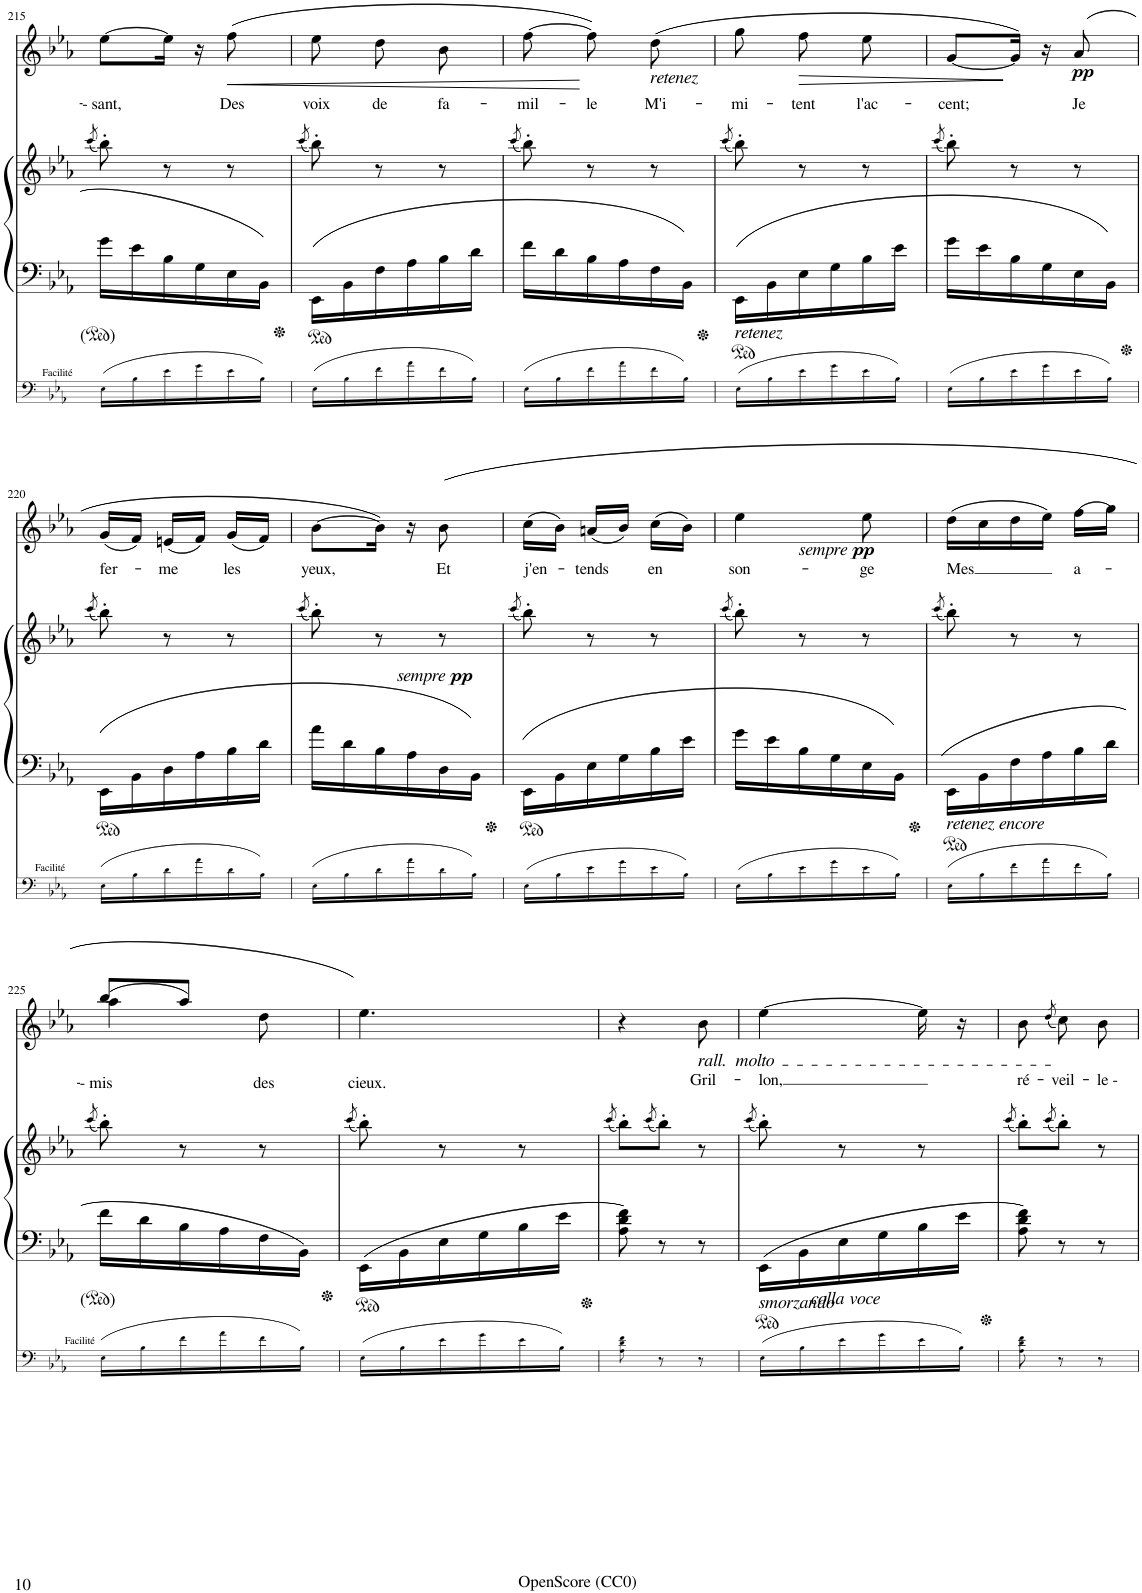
**kern	**kern	**kern	**dynam	**kern	**text	**dynam	**kern
*part4	*part3	*part3	*part3	*part2	*part2	*part2	*part1
*staff5	*staff4	*staff3	*staff3/4	*staff2	*staff2	*staff2	*staff1
*I"Facilité	*I"Piano	*	*	*I"Voice	*	*	*I"Soprano
*	*I'Pno	*	*	*	*	*	*
!!LO:PB:g=z
*clefF4	*clefF4	*clefG2	*	*clefG2	*	*	*clefG2
*k[b-e-a-]	*k[b-e-a-]	*k[b-e-a-]	*	*k[b-e-a-]	*	*	*k[]
*M3/8	*M3/8	*M3/8	*	*M3/8	*	*	*M3/8
=215	=215	=215	=215	=215	=215	=215	=215
.	.	(8qccc/	.	.	.	.	.
!LO:TX:a:t=Facilité	!	!	!	!	!	!	!
!	!	!	!	!	!LO:LY:b	!	!
(16E-\LL	16g\LL	8bb-'\)	.	[8ee-\L	-- sant,	.	4.r
16B-\	16e-\	.	.	.	.	.	.
16e-\	16B-\	8r	.	16ee-\Jk]	.	.	.
16g\	16G\	.	.	16r	.	.	.
!	!	!	!	!	!LO:LY:b	!LO:HP:b	!
16e-\	16E-\	8r	.	(8ff\	Des	<	.
16B-\JJ)	16BB-\JJ	.	.	.	.	.	.
=216	=216	=216	=216	=216	=216	=216	=216
.	.	(8qccc/	.	.	.	.	.
!	!	!	!	!	!LO:LY:b	!	!
(16E-\LL	16EE-\LL	8bb-'\)	.	8ee-\	voix	.	4.r
16B-\	16BB-\	.	.	.	.	.	.
!	!	!	!	!	!LO:LY:b	!	!
16f\	16F\	8r	.	8dd\	de	.	.
16a-\	16A-\	.	.	.	.	.	.
!	!	!	!	!	!LO:LY:b	!	!
16f\	16B-\	8r	.	8b-\	fa-	.	.
16B-\JJ)	16d\JJ	.	.	.	.	.	.
=217	=217	=217	=217	=217	=217	=217	=217
.	.	(8qccc/	.	.	.	.	.
!	!	!	!	!	!LO:LY:b	!	!
(16E-\LL	16f\LL	8bb-'\)	.	[8ff\	-mil-	.	4.r
16B-\	16d\	.	.	.	.	.	.
!	!	!	!	!	!LO:LY:b	!	!
16f\	16B-\	8r	.	8ff\])	-le	[	.
16a-\	16A-\	.	.	.	.	.	.
!	!	!	!	!LO:TX:b:i:t=retenez	!	!	!
!	!	!	!	!	!LO:LY:b	!	!
16f\	16F\	8r	.	(8dd\	M'i-	.	.
16B-\JJ)	16BB-\JJ	.	.	.	.	.	.
=218	=218	=218	=218	=218	=218	=218	=218
.	.	(8qccc/	.	.	.	.	.
!	!LO:TX:b:i:t=retenez	!	!	!	!	!	!
!	!	!	!	!	!LO:LY:b	!	!
(16E-\LL	16EE-\LL	8bb-'\)	.	8gg\	-mi-	.	4.r
16B-\	16BB-\	.	.	.	.	.	.
!	!	!	!	!	!LO:LY:b	!LO:HP:b	!
16e-\	16E-\	8r	.	8ff\	-tent	>	.
16g\	16G\	.	.	.	.	.	.
!	!	!	!	!	!LO:LY:b	!	!
16e-\	16B-\	8r	.	8ee-\	l'ac-	.	.
16B-\JJ)	16e-\JJ	.	.	.	.	.	.
=219	=219	=219	=219	=219	=219	=219	=219
.	.	(8qccc/	.	.	.	.	.
!	!	!	!	!	!LO:LY:b	!	!
(16E-\LL	16g\LL	8bb-'\)	.	[8g/L	-cent;	.	4.r
16B-\	16e-\	.	.	.	.	.	.
16e-\	16B-\	8r	.	16g/Jk])	.	]	.
16g\	16G\	.	.	16r	.	.	.
!	!	!	!	!	!LO:LY:b	!LO:DY:b	!
16e-\	16E-\	8r	.	(8a-/	Je	pp	.
16B-\JJ)	16BB-\JJ	.	.	.	.	.	.
!!LO:LB:g=z
=220	=220	=220	=220	=220	=220	=220	=220
.	.	(8qccc/	.	.	.	.	.
!LO:TX:a:t=Facilité	!	!	!	!	!	!	!
!	!	!	!	!	!LO:LY:b	!	!
(16E-\LL	16EE-\LL	8bb-'\)	.	(16g/LL	fer-	.	4.r
16B-\	16BB-\	.	.	16f/JJ)	.	.	.
!	!	!	!	!	!LO:LY:b	!	!
16d\	16D\	8r	.	(16en/LL	-me	.	.
16a-\	16A-\	.	.	16f/JJ)	.	.	.
!	!	!	!	!	!LO:LY:b	!	!
16d\	16B-\	8r	.	(16g/LL	les	.	.
16B-\JJ)	16d\JJ	.	.	16f/JJ)	.	.	.
=221	=221	=221	=221	=221	=221	=221	=221
.	.	(8qccc/	.	.	.	.	.
!	!	!	!	!	!LO:LY:b	!	!
*	*	*^	*	*	*	*	*
(16E-\LL	16a-\LL	8bb-'\)	4ryy	.	[8b-\L	yeux,	.	4.r
16B-\	16d\	.	.	.	.	.	.	.
16d\	16B-\	8r	.	.	16b-\Jk])	.	.	.
16a-\	16A-\	.	.	.	16r	.	.	.
!	!	!	!	!	!	!LO:LY:b	!	!
16d\	16D\	8r	16ryy	.	(8b-\	Et	.	.
!	!	!	!	!LO:DY:b	!	!	!	!
!	!	!	!	!LO:DY:n=1:b	!	!	!	!
16B-\JJ)	16BB-\JJ	.	16ryy	other-dynamics pp	.	.	.	.
*	*	*v	*v	*	*	*	*	*
=222	=222	=222	=222	=222	=222	=222	=222
.	.	(8qccc/	.	.	.	.	.
!	!	!	!	!	!LO:LY:b	!	!
(16E-\LL	16EE-\LL	8bb-'\)	.	(16cc\LL	j'en-	.	4.r
16B-\	16BB-\	.	.	16b-\JJ)	.	.	.
!	!	!	!	!	!LO:LY:b	!	!
16e-\	16E-\	8r	.	(16an/LL	-tends	.	.
16g\	16G\	.	.	16b-/JJ)	.	.	.
!	!	!	!	!	!LO:LY:b	!	!
16e-\	16B-\	8r	.	(16cc\LL	en	.	.
16B-\JJ)	16e-\JJ	.	.	16b-\JJ)	.	.	.
=223	=223	=223	=223	=223	=223	=223	=223
.	.	(8qccc/	.	.	.	.	.
!	!	!	!	!	!LO:LY:b	!	!
(16E-\LL	16g\LL	8bb-'\)	.	4ee-\	son-	.	4.r
16B-\	16e-\	.	.	.	.	.	.
16e-\	16B-\	8r	.	.	.	.	.
16g\	16G\	.	.	.	.	.	.
!	!	!	!	!	!LO:LY:b	!LO:DY:b	!
!	!	!	!	!	!	!LO:DY:n=1:b	!
16e-\	16E-\	8r	.	8ee-\	-ge	other-dynamics pp	.
16B-\JJ)	16BB-\JJ	.	.	.	.	.	.
=224	=224	=224	=224	=224	=224	=224	=224
.	.	(8qccc/	.	.	.	.	.
!	!LO:TX:b:i:t=retenez encore	!	!	!	!	!	!
!	!	!	!	!	!LO:LY:b	!	!
(16E-\LL	16EE-\LL	8bb-'\)	.	(16dd\LL	Mes	.	4.r
16B-\	16BB-\	.	.	16cc\	.	.	.
16f\	16F\	8r	.	16dd\	.	.	.
16a-\	16A-\	.	.	16ee-\JJ)	.	.	.
!	!	!	!	!	!LO:LY:b	!	!
16f\	16B-\	8r	.	(16ff\LL	a-	.	.
16B-\JJ)	16d\JJ	.	.	16gg\JJ)	.	.	.
!!LO:LB:g=z
=225	=225	=225	=225	=225	=225	=225	=225
.	.	(8qccc/	.	.	.	.	.
!LO:TX:a:t=Facilité	!	!	!	!	!	!	!
!	!	!	!	!	!LO:LY:b	!	!
*	*	*	*	*^	*	*	*
(16E-\LL	16f\LL	8bb-'\)	.	(8bb-/L	4aa-\	-- mis	.	4.r
16B-\	16d\	.	.	.	.	.	.	.
16f\	16B-\	8r	.	8aa-/J)	.	.	.	.
16a-\	16A-\	.	.	.	.	.	.	.
!	!	!	!	!	!	!LO:LY:b	!	!
16f\	16F\	8r	.	8dd\	8ryy	des	.	.
16B-\JJ)	16BB-\JJ	.	.	.	.	.	.	.
*	*	*	*	*v	*v	*	*	*
=226	=226	=226	=226	=226	=226	=226	=226
.	.	(8qccc/	.	.	.	.	.
!	!	!	!	!	!LO:LY:b	!	!
(16E-\LL	16EE-\LL	8bb-'\)	.	4.ee-\)	cieux.	.	4.r
16B-\	16BB-\	.	.	.	.	.	.
16e-\	16E-\	8r	.	.	.	.	.
16g\	16G\	.	.	.	.	.	.
16e-\	16B-\	8r	.	.	.	.	.
16B-\JJ)	16e-\JJ	.	.	.	.	.	.
=227	=227	=227	=227	=227	=227	=227	=227
.	.	(8qccc/	.	.	.	.	.
8A-\ 8d\ 8f\	8A-\ 8d\ 8f\	8bb-'\L)	.	4r	.	.	4.r
.	.	(8qccc/	.	.	.	.	.
8r	8r	8bb-'\J)	.	.	.	.	.
!	!	!	!	!LO:TX:b:i:t=rall.  molto	!	!	!
!	!	!	!	!	!LO:LY:b	!	!
8r	8r	8r	.	8b-\	Gril-	.	.
=228	=228	=228	=228	=228	=228	=228	=228
.	.	(8qccc/	.	.	.	.	.
!	!LO:TX:b:i:t=smorzando	!	!	!	!	!	!
!	!	!	!	!	!LO:LY:b	!	!
(16E-\LL	16EE-\LL	8bb-'\)	.	[4ee-\	-lon,	.	4.r
!	!LO:TX:b:i:t=colla voce	!	!	!	!	!	!
16B-\	16BB-\	.	.	.	.	.	.
16e-\	16E-\	8r	.	.	.	.	.
16g\	16G\	.	.	.	.	.	.
16e-\	16B-\	8r	.	16ee-\]	.	.	.
16B-\JJ)	16e-\JJ	.	.	16r	.	.	.
=229	=229	=229	=229	=229	=229	=229	=229
.	.	(8qccc/	.	.	.	.	.
!	!	!	!	!	!LO:LY:b	!	!
8A-\ 8d\ 8f\	8A-\ 8d\ 8f\	8bb-'\L)	.	8b-\	ré-	.	4.r
.	.	(8qccc/	.	(8qdd/	.	.	.
!	!	!	!	!	!LO:LY:b	!	!
8r	8r	8bb-'\J)	.	8cc\)	-veil-	.	.
!	!	!	!	!	!LO:LY:b	!	!
8r	8r	8r	.	8b-\	-le -	.	.
=	=	=	=	=	=	=	=
*-	*-	*-	*-	*-	*-	*-	*-
